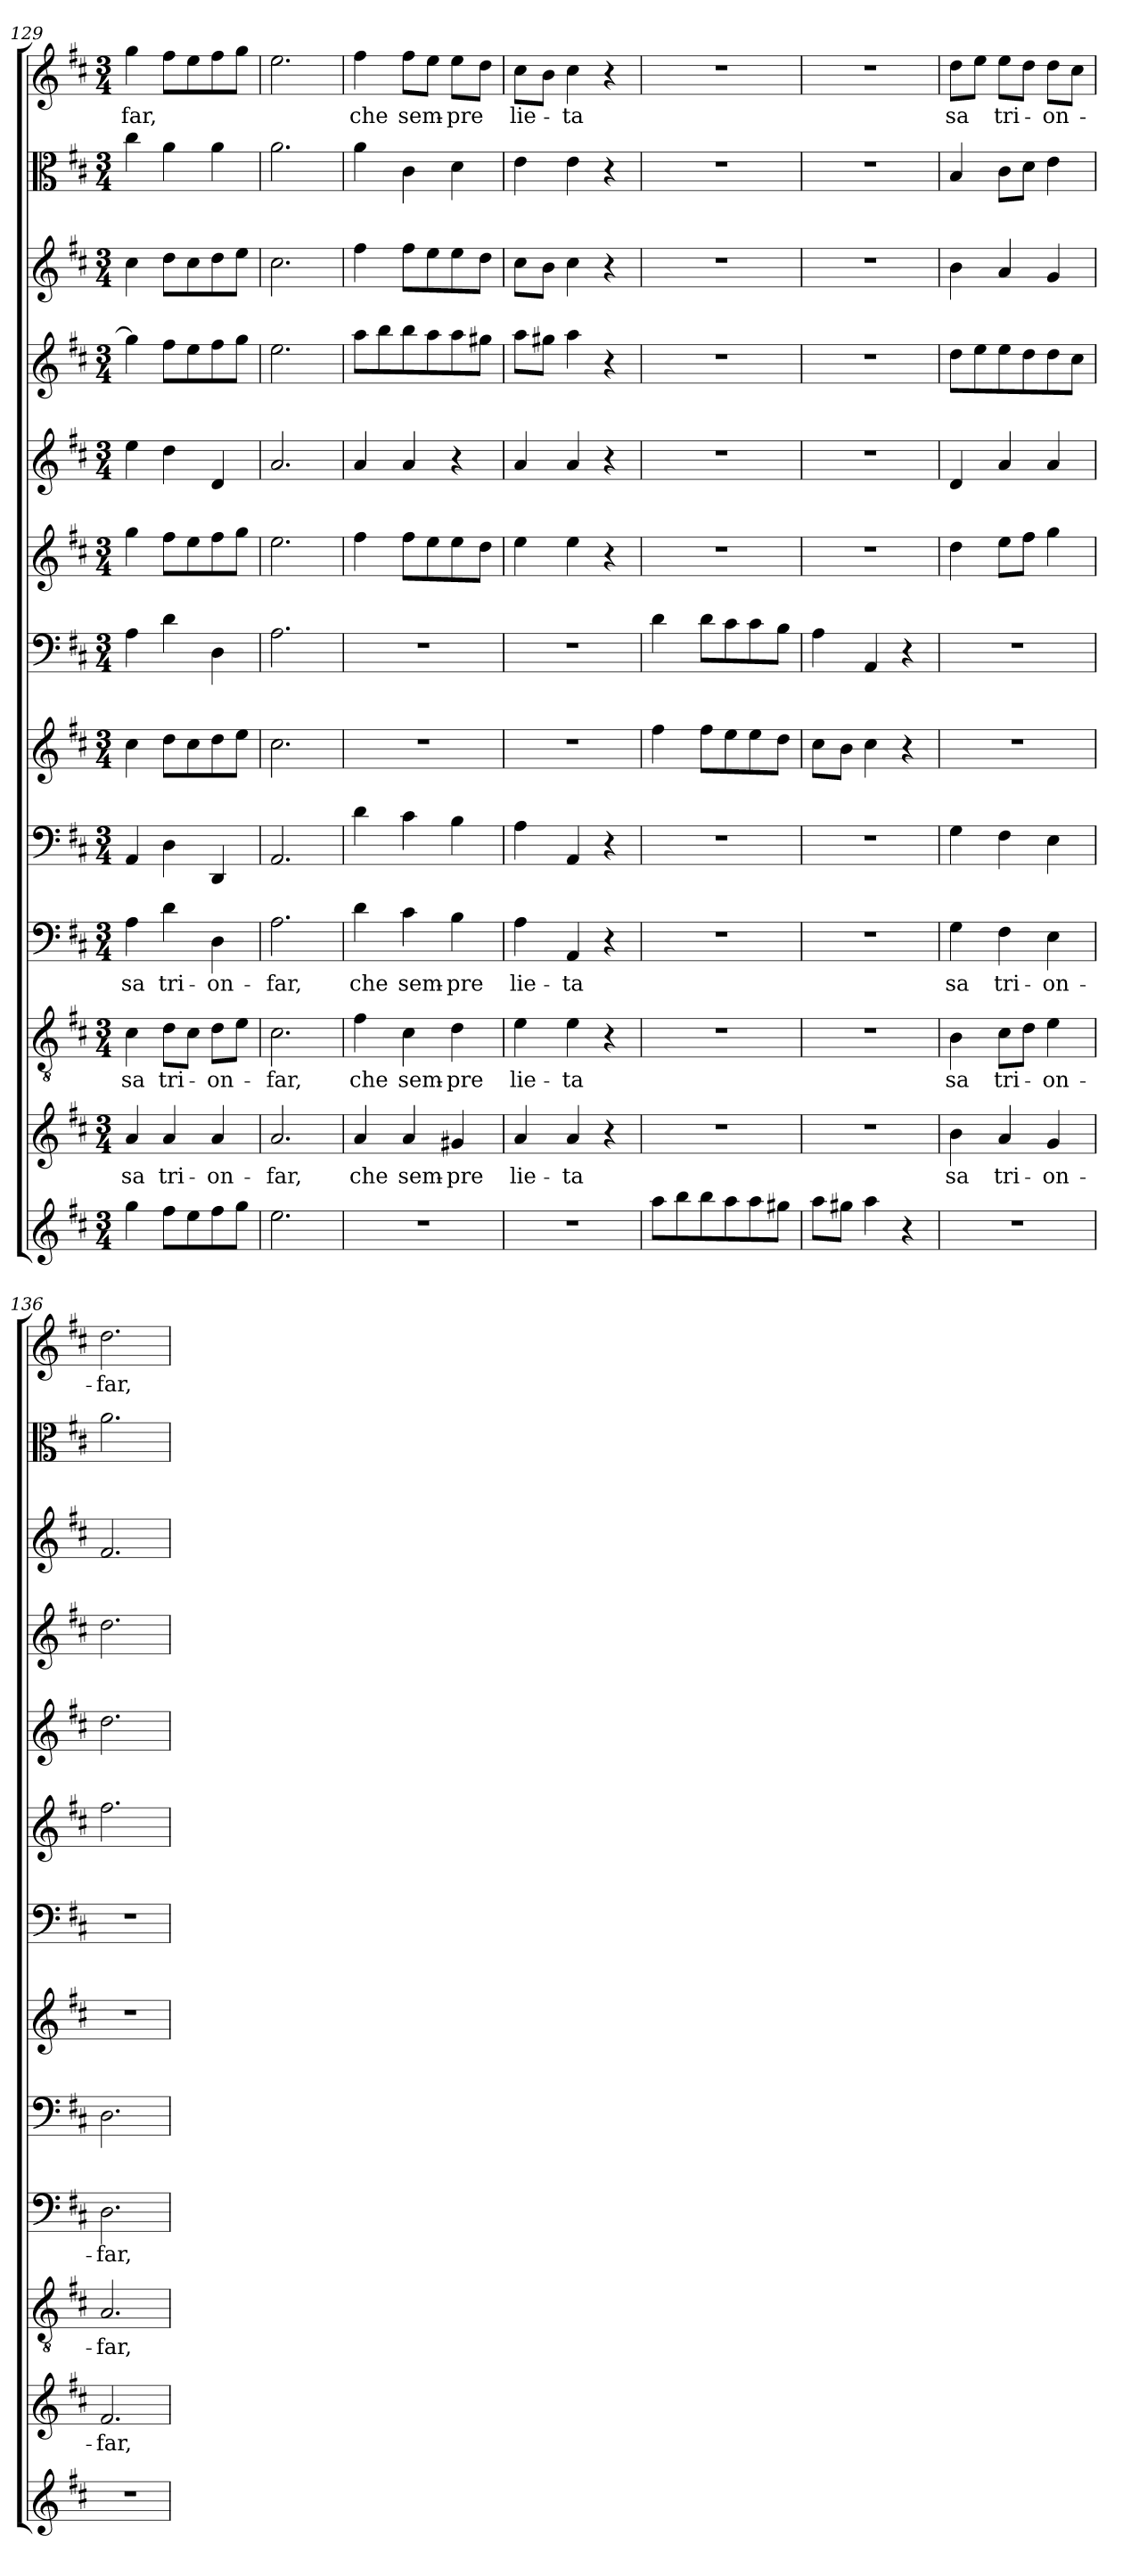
**kern	**kern	**text	**kern	**text	**kern	**text	**kern	**kern	**kern	**kern	**kern	**kern	**kern	**kern	**kern	**text
*part13	*part12	*part12	*part11	*part11	*part10	*part10	*part9	*part8	*part7	*part6	*part5	*part4	*part3	*part2	*part1	*part1
*staff13	*staff12	*staff12	*staff11	*staff11	*staff10	*staff10	*staff9	*staff8	*staff7	*staff6	*staff5	*staff4	*staff3	*staff2	*staff1	*staff1
*clefG2	*clefG2	*	*clefGv2	*	*clefF4	*	*clefF4	*clefG2	*clefF4	*clefG2	*clefG2	*clefG2	*clefG2	*clefC3	*clefG2	*
*k[f#c#]	*k[f#c#]	*	*k[f#c#]	*	*k[f#c#]	*	*k[f#c#]	*k[f#c#]	*k[f#c#]	*k[f#c#]	*k[f#c#]	*k[f#c#]	*k[f#c#]	*k[f#c#]	*k[f#c#]	*
*D:	*D:	*	*D:	*	*D:	*	*D:	*D:	*D:	*D:	*D:	*D:	*D:	*D:	*D:	*
*M3/4	*M3/4	*	*M3/4	*	*M3/4	*	*M3/4	*M3/4	*M3/4	*M3/4	*M3/4	*M3/4	*M3/4	*M3/4	*M3/4	*
=129	=129	=129	=129	=129	=129	=129	=129	=129	=129	=129	=129	=129	=129	=129	=129	=129
4gg\	4a/	sa	4c#\	sa	4A\	sa	4AA/	4cc#\	4A\	4gg\	4ee\	4gg\]	4cc#\	4cc#\	4gg\	-far,
8ff#\L	4a/	tri-	8d\L	tri-	4d\	tri-	4D\	8dd\L	4d\	8ff#\L	4dd\	8ff#\L	8dd\L	4a\	8ff#\L	.
8ee\	.	.	8c#\J	.	.	.	.	8cc#\	.	8ee\	.	8ee\	8cc#\	.	8ee\	.
8ff#\	4a/	-on-	8d\L	-on-	4D\	-on-	4DD/	8dd\	4D\	8ff#\	4d/	8ff#\	8dd\	4a\	8ff#\	.
8gg\J	.	.	8e\J	.	.	.	.	8ee\J	.	8gg\J	.	8gg\J	8ee\J	.	8gg\J	.
=130	=130	=130	=130	=130	=130	=130	=130	=130	=130	=130	=130	=130	=130	=130	=130	=130
2.ee\	2.a/	-far,	2.c#\	-far,	2.A\	-far,	2.AA/	2.cc#\	2.A\	2.ee\	2.a/	2.ee\	2.cc#\	2.a\	2.ee\	.
=131	=131	=131	=131	=131	=131	=131	=131	=131	=131	=131	=131	=131	=131	=131	=131	=131
2.r	4a/	che	4f#\	che	4d\	che	4d\	2.r	2.r	4ff#\	4a/	8aa\L	4ff#\	4a\	4ff#\	che
.	.	.	.	.	.	.	.	.	.	.	.	8bb\	.	.	.	.
.	4a/	sem-	4c#\	sem-	4c#\	sem-	4c#\	.	.	8ff#\L	4a/	8bb\	8ff#\L	4c#\	8ff#\L	sem-
.	.	.	.	.	.	.	.	.	.	8ee\	.	8aa\	8ee\	.	8ee\J	.
.	4g#X/	-pre	4d\	-pre	4B\	-pre	4B\	.	.	8ee\	4r	8aa\	8ee\	4d\	8ee\L	-pre
.	.	.	.	.	.	.	.	.	.	8dd\J	.	8gg#X\J	8dd\J	.	8dd\J	.
=132	=132	=132	=132	=132	=132	=132	=132	=132	=132	=132	=132	=132	=132	=132	=132	=132
2.r	4a/	lie-	4e\	lie-	4A\	lie-	4A\	2.r	2.r	4ee\	4a/	8aa\L	8cc#\L	4e\	8cc#\L	lie-
.	.	.	.	.	.	.	.	.	.	.	.	8gg#X\J	8b\J	.	8b\J	.
.	4a/	-ta	4e\	-ta	4AA/	-ta	4AA/	.	.	4ee\	4a/	4aa\	4cc#\	4e\	4cc#\	-ta
.	4r	.	4r	.	4r	.	4r	.	.	4r	4r	4r	4r	4r	4r	.
=133	=133	=133	=133	=133	=133	=133	=133	=133	=133	=133	=133	=133	=133	=133	=133	=133
8aa\L	2.r	.	2.r	.	2.r	.	2.r	4ff#\	4d\	2.r	2.r	2.r	2.r	2.r	2.r	.
8bb\	.	.	.	.	.	.	.	.	.	.	.	.	.	.	.	.
8bb\	.	.	.	.	.	.	.	8ff#\L	8d\L	.	.	.	.	.	.	.
8aa\	.	.	.	.	.	.	.	8ee\	8c#\	.	.	.	.	.	.	.
8aa\	.	.	.	.	.	.	.	8ee\	8c#\	.	.	.	.	.	.	.
8gg#X\J	.	.	.	.	.	.	.	8dd\J	8B\J	.	.	.	.	.	.	.
=134	=134	=134	=134	=134	=134	=134	=134	=134	=134	=134	=134	=134	=134	=134	=134	=134
8aa\L	2.r	.	2.r	.	2.r	.	2.r	8cc#\L	4A\	2.r	2.r	2.r	2.r	2.r	2.r	.
8gg#X\J	.	.	.	.	.	.	.	8b\J	.	.	.	.	.	.	.	.
4aa\	.	.	.	.	.	.	.	4cc#\	4AA/	.	.	.	.	.	.	.
4r	.	.	.	.	.	.	.	4r	4r	.	.	.	.	.	.	.
=135	=135	=135	=135	=135	=135	=135	=135	=135	=135	=135	=135	=135	=135	=135	=135	=135
2.r	4b\	sa	4B\	sa	4G\	sa	4G\	2.r	2.r	4dd\	4d/	8dd\L	4b\	4B/	8dd\L	sa
.	.	.	.	.	.	.	.	.	.	.	.	8ee\	.	.	8ee\J	.
.	4a/	tri-	8c#\L	tri-	4F#\	tri-	4F#\	.	.	8ee\L	4a/	8ee\	4a/	8c#\L	8ee\L	tri-
.	.	.	8d\J	.	.	.	.	.	.	8ff#\J	.	8dd\	.	8d\J	8dd\J	.
.	4g/	-on-	4e\	-on-	4E\	-on-	4E\	.	.	4gg\	4a/	8dd\	4g/	4e\	8dd\L	-on-
.	.	.	.	.	.	.	.	.	.	.	.	8cc#\J	.	.	8cc#\J	.
=136	=136	=136	=136	=136	=136	=136	=136	=136	=136	=136	=136	=136	=136	=136	=136	=136
2.r	2.f#/	-far,	2.A/	-far,	2.D\	-far,	2.D\	2.r	2.r	2.ff#\	2.dd\	2.dd\	2.f#/	2.a\	2.dd\	-far,
=	=	=	=	=	=	=	=	=	=	=	=	=	=	=	=	=
*-	*-	*-	*-	*-	*-	*-	*-	*-	*-	*-	*-	*-	*-	*-	*-	*-
